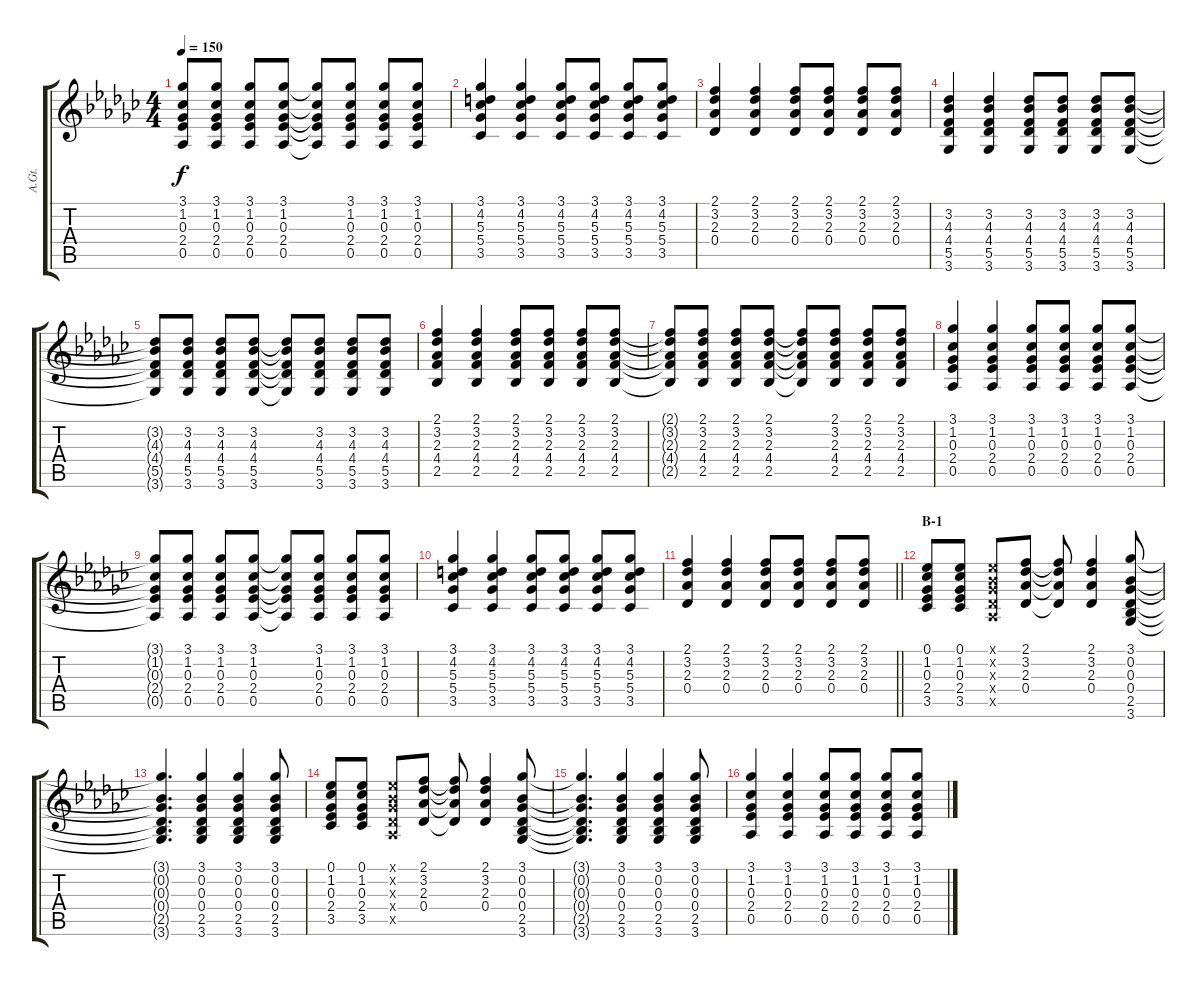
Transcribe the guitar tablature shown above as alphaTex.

\track ("A.Gt." "A.Gt.") {instrument acousticguitarsteel}
\staff {score tabs}
\tuning (Eb4 Bb3 Gb3 Db3 Ab2 Eb2) {hide}
\ts (4 4)
\tempo 150
\clef g2
\ks gb
(3.1{t} 1.2{t} 0.3{t} 2.4{t} 0.5{t}).8{dy f} (3.1 1.2 0.3 2.4 0.5).8 (3.1 1.2 0.3 2.4 0.5).8 (3.1 1.2 0.3 2.4 0.5).8 (3.1{t} 1.2{t} 0.3{t} 2.4{t} 0.5{t}).8 (3.1 1.2 0.3 2.4 0.5).8 (3.1 1.2 0.3 2.4 0.5).8 (3.1 1.2 0.3 2.4 0.5).8 |
(3.1 4.2 5.3 5.4 3.5).4 (3.1 4.2 5.3 5.4 3.5).4 (3.1 4.2 5.3 5.4 3.5).8 (3.1 4.2 5.3 5.4 3.5).8 (3.1 4.2 5.3 5.4 3.5).8 (3.1 4.2 5.3 5.4 3.5).8 |
(2.1 3.2 2.3 0.4).4 (2.1 3.2 2.3 0.4).4 (2.1 3.2 2.3 0.4).8 (2.1 3.2 2.3 0.4).8 (2.1 3.2 2.3 0.4).8 (2.1 3.2 2.3 0.4).8 |
(3.2 4.3 4.4 5.5 3.6).4 (3.2 4.3 4.4 5.5 3.6).4 (3.2 4.3 4.4 5.5 3.6).8 (3.2 4.3 4.4 5.5 3.6).8 (3.2 4.3 4.4 5.5 3.6).8 (3.2 4.3 4.4 5.5 3.6).8 |
(3.2{t} 4.3{t} 4.4{t} 5.5{t} 3.6{t}).8 (3.2 4.3 4.4 5.5 3.6).8 (3.2 4.3 4.4 5.5 3.6).8 (3.2 4.3 4.4 5.5 3.6).8 (3.2{t} 4.3{t} 4.4{t} 5.5{t} 3.6{t}).8 (3.2 4.3 4.4 5.5 3.6).8 (3.2 4.3 4.4 5.5 3.6).8 (3.2 4.3 4.4 5.5 3.6).8 |
(2.1 3.2 2.3 4.4 2.5).4 (2.1 3.2 2.3 4.4 2.5).4 (2.1 3.2 2.3 4.4 2.5).8 (2.1 3.2 2.3 4.4 2.5).8 (2.1 3.2 2.3 4.4 2.5).8 (2.1 3.2 2.3 4.4 2.5).8 |
(2.1{t} 3.2{t} 2.3{t} 4.4{t} 2.5{t}).8 (2.1 3.2 2.3 4.4 2.5).8 (2.1 3.2 2.3 4.4 2.5).8 (2.1 3.2 2.3 4.4 2.5).8 (2.1{t} 3.2{t} 2.3{t} 4.4{t} 2.5{t}).8 (2.1 3.2 2.3 4.4 2.5).8 (2.1 3.2 2.3 4.4 2.5).8 (2.1 3.2 2.3 4.4 2.5).8 |
(3.1 1.2 0.3 2.4 0.5).4 (3.1 1.2 0.3 2.4 0.5).4 (3.1 1.2 0.3 2.4 0.5).8 (3.1 1.2 0.3 2.4 0.5).8 (3.1 1.2 0.3 2.4 0.5).8 (3.1 1.2 0.3 2.4 0.5).8 |
(3.1{t} 1.2{t} 0.3{t} 2.4{t} 0.5{t}).8 (3.1 1.2 0.3 2.4 0.5).8 (3.1 1.2 0.3 2.4 0.5).8 (3.1 1.2 0.3 2.4 0.5).8 (3.1{t} 1.2{t} 0.3{t} 2.4{t} 0.5{t}).8 (3.1 1.2 0.3 2.4 0.5).8 (3.1 1.2 0.3 2.4 0.5).8 (3.1 1.2 0.3 2.4 0.5).8 |
(3.1 4.2 5.3 5.4 3.5).4 (3.1 4.2 5.3 5.4 3.5).4 (3.1 4.2 5.3 5.4 3.5).8 (3.1 4.2 5.3 5.4 3.5).8 (3.1 4.2 5.3 5.4 3.5).8 (3.1 4.2 5.3 5.4 3.5).8 |
\barLineRight lightlight
(2.1 3.2 2.3 0.4).4 (2.1 3.2 2.3 0.4).4 (2.1 3.2 2.3 0.4).8 (2.1 3.2 2.3 0.4).8 (2.1 3.2 2.3 0.4).8 (2.1 3.2 2.3 0.4).8 |
\section ("" "B-1")
(0.1 1.2 0.3 2.4 3.5).8 (0.1 1.2 0.3 2.4 3.5).8 (0.1{x} 0.2{x} 0.3{x} 0.4{x} 0.5{x}).8 (2.1 3.2 2.3 0.4).8 (2.1{t} 3.2{t} 2.3{t} 0.4{t}).8 (2.1 3.2 2.3 0.4).4 (3.1 0.2 0.3 0.4 2.5 3.6).8 |
(3.1{t} 0.2{t} 0.3{t} 0.4{t} 2.5{t} 3.6{t}).4{d} (3.1 0.2 0.3 0.4 2.5 3.6).4 (3.1 0.2 0.3 0.4 2.5 3.6).4 (3.1 0.2 0.3 0.4 2.5 3.6).8 |
(0.1 1.2 0.3 2.4 3.5).8 (0.1 1.2 0.3 2.4 3.5).8 (0.1{x} 0.2{x} 0.3{x} 0.4{x} 0.5{x}).8 (2.1 3.2 2.3 0.4).8 (2.1{t} 3.2{t} 2.3{t} 0.4{t}).8 (2.1 3.2 2.3 0.4).4 (3.1 0.2 0.3 0.4 2.5 3.6).8 |
(3.1{t} 0.2{t} 0.3{t} 0.4{t} 2.5{t} 3.6{t}).4{d} (3.1 0.2 0.3 0.4 2.5 3.6).4 (3.1 0.2 0.3 0.4 2.5 3.6).4 (3.1 0.2 0.3 0.4 2.5 3.6).8 |
(3.1 1.2 0.3 2.4 0.5).4 (3.1 1.2 0.3 2.4 0.5).4 (3.1 1.2 0.3 2.4 0.5).8 (3.1 1.2 0.3 2.4 0.5).8 (3.1 1.2 0.3 2.4 0.5).8 (3.1 1.2 0.3 2.4 0.5).8
